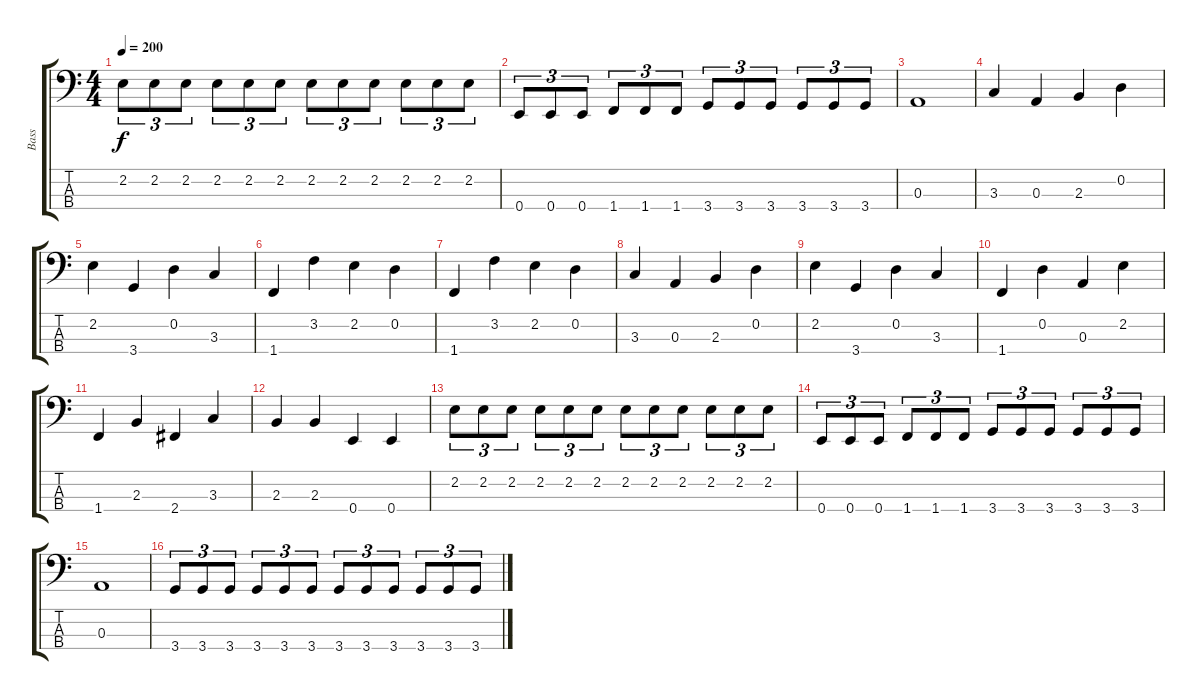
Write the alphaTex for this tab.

\track ("Bass" "Bass") {instrument electricbassfinger}
\staff {score tabs}
\tuning (G2 D2 A1 E1) {hide}
\ts (4 4)
\tempo 200
\clef f4
\ks c
2.2.8{tu (3 2) dy f} 2.2.8{tu (3 2)} 2.2.8{tu (3 2)} 2.2.8{tu (3 2)} 2.2.8{tu (3 2)} 2.2.8{tu (3 2)} 2.2.8{tu (3 2)} 2.2.8{tu (3 2)} 2.2.8{tu (3 2)} 2.2.8{tu (3 2)} 2.2.8{tu (3 2)} 2.2.8{tu (3 2)} |
0.4.8{tu (3 2)} 0.4.8{tu (3 2)} 0.4.8{tu (3 2)} 1.4.8{tu (3 2)} 1.4.8{tu (3 2)} 1.4.8{tu (3 2)} 3.4.8{tu (3 2)} 3.4.8{tu (3 2)} 3.4.8{tu (3 2)} 3.4.8{tu (3 2)} 3.4.8{tu (3 2)} 3.4.8{tu (3 2)} |
0.3.1 |
3.3.4 0.3.4 2.3.4 0.2.4 |
2.2.4 3.4.4 0.2.4 3.3.4 |
1.4.4 3.2.4 2.2.4 0.2.4 |
1.4.4 3.2.4 2.2.4 0.2.4 |
3.3.4 0.3.4 2.3.4 0.2.4 |
2.2.4 3.4.4 0.2.4 3.3.4 |
1.4.4 0.2.4 0.3.4 2.2.4 |
1.4.4 2.3.4 2.4.4 3.3.4 |
2.3.4 2.3.4 0.4.4 0.4.4 |
2.2.8{tu (3 2)} 2.2.8{tu (3 2)} 2.2.8{tu (3 2)} 2.2.8{tu (3 2)} 2.2.8{tu (3 2)} 2.2.8{tu (3 2)} 2.2.8{tu (3 2)} 2.2.8{tu (3 2)} 2.2.8{tu (3 2)} 2.2.8{tu (3 2)} 2.2.8{tu (3 2)} 2.2.8{tu (3 2)} |
0.4.8{tu (3 2)} 0.4.8{tu (3 2)} 0.4.8{tu (3 2)} 1.4.8{tu (3 2)} 1.4.8{tu (3 2)} 1.4.8{tu (3 2)} 3.4.8{tu (3 2)} 3.4.8{tu (3 2)} 3.4.8{tu (3 2)} 3.4.8{tu (3 2)} 3.4.8{tu (3 2)} 3.4.8{tu (3 2)} |
0.3.1 |
3.4.8{tu (3 2)} 3.4.8{tu (3 2)} 3.4.8{tu (3 2)} 3.4.8{tu (3 2)} 3.4.8{tu (3 2)} 3.4.8{tu (3 2)} 3.4.8{tu (3 2)} 3.4.8{tu (3 2)} 3.4.8{tu (3 2)} 3.4.8{tu (3 2)} 3.4.8{tu (3 2)} 3.4.8{tu (3 2)}
